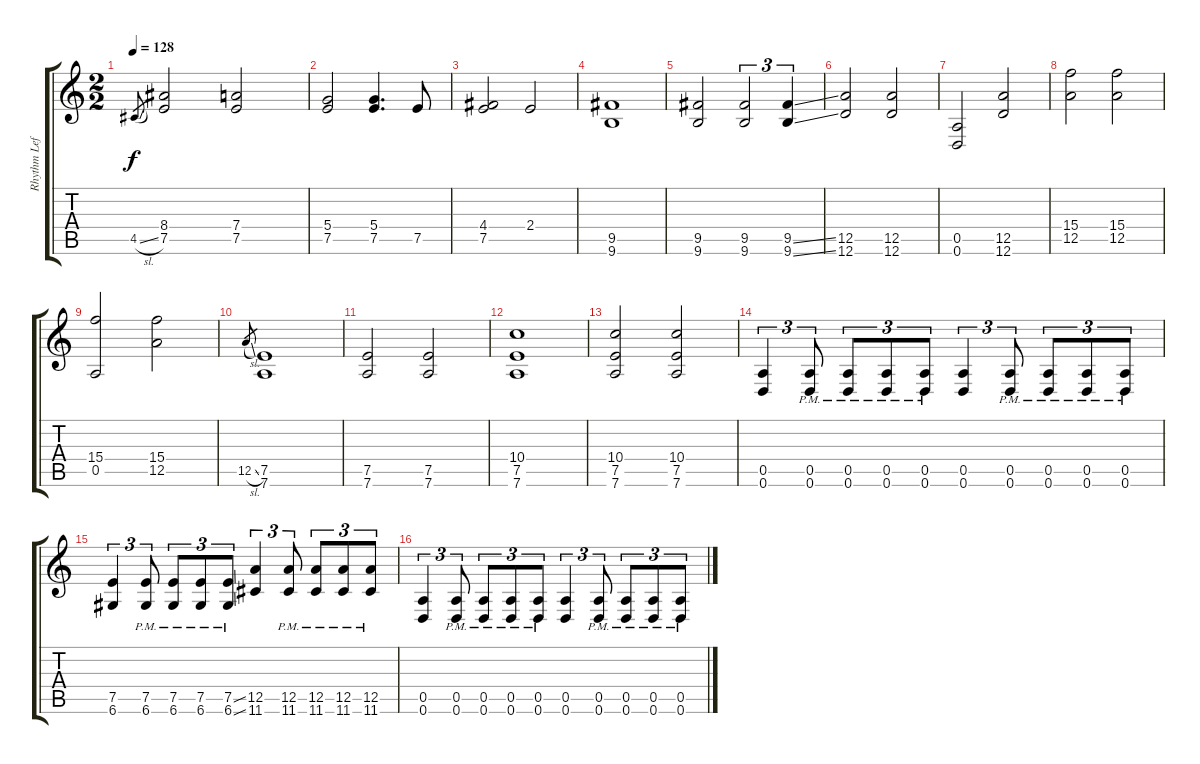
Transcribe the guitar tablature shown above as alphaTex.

\track ("Rhythm Left" "Rhythm Lef") {instrument overdrivenguitar}
\staff {score tabs}
\tuning (E4 B3 G3 D3 A2 D2) {hide}
\ts (2 2)
\tempo 128
\clef g2
\ks c
4.5{sl}.8{gr dy f} (8.4 7.5).2 (7.4 7.5).2 |
(5.4 7.5).2 (5.4 7.5).4{d} 7.5.8 |
(4.4 7.5).2 2.4.2 |
(9.5 9.6).1 |
(9.5 9.6).2 (9.5 9.6).2{tu (3 2)} (9.5{ss} 9.6{ss}).4{tu (3 2)} |
(12.5 12.6).2 (12.5 12.6).2 |
(0.5 0.6).2 (12.5 12.6).2 |
(15.4 12.5).2 (15.4 12.5).2 |
(15.4 0.5).2 (15.4 12.5).2 |
12.5{sl}.8{gr} (7.5 7.6).1 |
(7.5 7.6).2 (7.5 7.6).2 |
(10.4 7.5 7.6).1 |
(10.4 7.5 7.6).2 (10.4 7.5 7.6).2 |
(0.5 0.6).4{tu (3 2)} (0.5{pm} 0.6{pm}).8{tu (3 2)} (0.5{pm} 0.6{pm}).8{tu (3 2)} (0.5{pm} 0.6{pm}).8{tu (3 2)} (0.5{pm} 0.6{pm}).8{tu (3 2)} (0.5 0.6).4{tu (3 2)} (0.5{pm} 0.6{pm}).8{tu (3 2)} (0.5{pm} 0.6{pm}).8{tu (3 2)} (0.5{pm} 0.6{pm}).8{tu (3 2)} (0.5{pm} 0.6{pm}).8{tu (3 2)} |
(7.5 6.6).4{tu (3 2)} (7.5{pm} 6.6{pm}).8{tu (3 2)} (7.5{pm} 6.6{pm}).8{tu (3 2)} (7.5{pm} 6.6{pm}).8{tu (3 2)} (7.5{ss pm} 6.6{ss pm}).8{tu (3 2)} (12.5 11.6).4{tu (3 2)} (12.5{pm} 11.6{pm}).8{tu (3 2)} (12.5{pm} 11.6{pm}).8{tu (3 2)} (12.5{pm} 11.6{pm}).8{tu (3 2)} (12.5{pm} 11.6{pm}).8{tu (3 2)} |
(0.5 0.6).4{tu (3 2)} (0.5{pm} 0.6{pm}).8{tu (3 2)} (0.5{pm} 0.6{pm}).8{tu (3 2)} (0.5{pm} 0.6{pm}).8{tu (3 2)} (0.5{pm} 0.6{pm}).8{tu (3 2)} (0.5 0.6).4{tu (3 2)} (0.5{pm} 0.6{pm}).8{tu (3 2)} (0.5{pm} 0.6{pm}).8{tu (3 2)} (0.5{pm} 0.6{pm}).8{tu (3 2)} (0.5{pm} 0.6{pm}).8{tu (3 2)}
